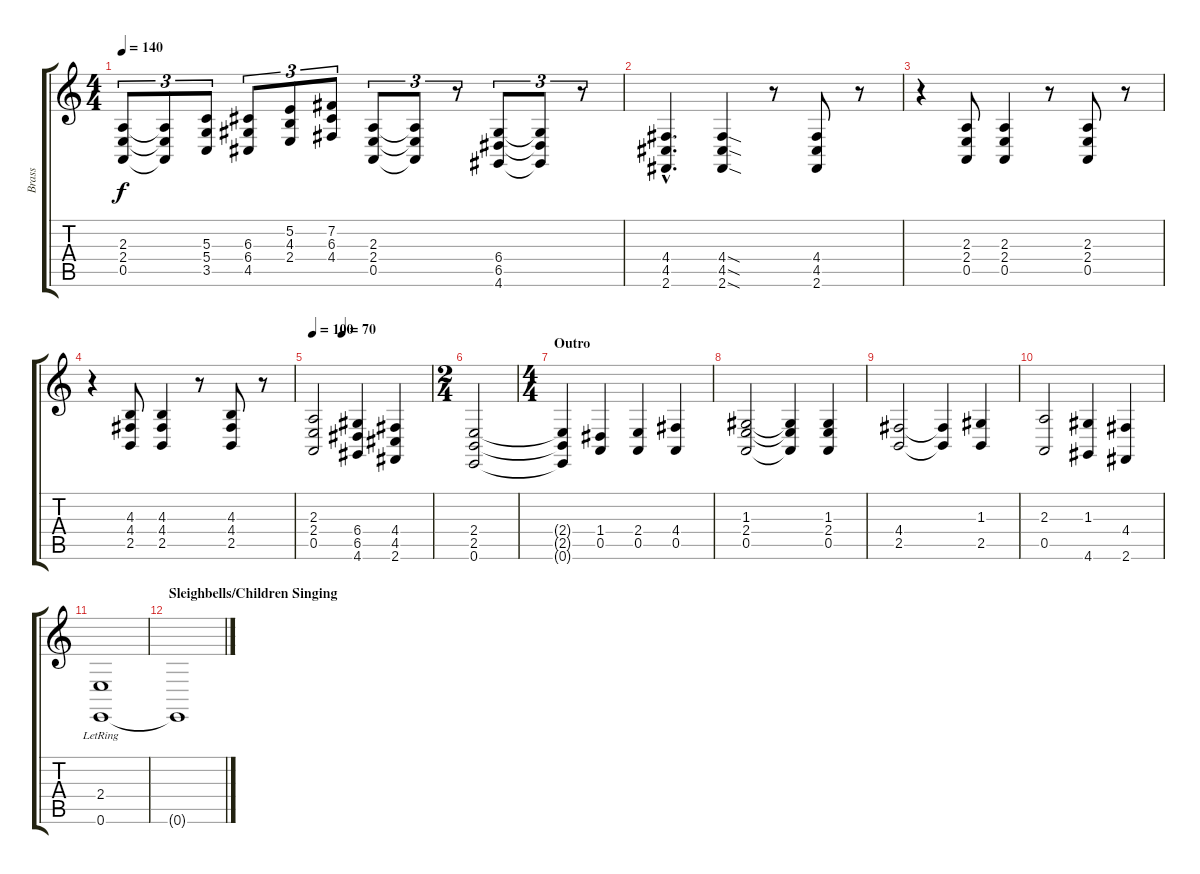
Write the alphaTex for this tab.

\track ("Brass" "Brass") {instrument brasssection}
\staff {score tabs}
\tuning (E4 B3 G3 D3 A2 E2) {hide}
\ts (4 4)
\tempo 140
\clef g2
\ks c
(2.3 2.4 0.5).8{tu (3 2) dy f} (2.3{t} 2.4{t} 0.5{t}).8{tu (3 2)} (5.3 5.4 3.5).8{tu (3 2)} (6.3 6.4 4.5).8{tu (3 2)} (5.2 4.3 2.4).8{tu (3 2)} (7.2 6.3 4.4).8{tu (3 2)} (2.3 2.4 0.5).8{tu (3 2)} (2.3{t} 2.4{t} 0.5{t}).8{tu (3 2)} r.8{tu (3 2)} (6.4 6.5 4.6).8{tu (3 2)} (6.4{t} 6.5{t} 4.6{t}).8{tu (3 2)} r.8{tu (3 2)} |
(4.4{hac} 4.5{hac} 2.6{hac}).4{d} (4.4{sod} 4.5{sod} 2.6{sod}).4 r.8 (4.4 4.5 2.6).8 r.8 |
r.4 (2.3 2.4 0.5).8 (2.3 2.4 0.5).4 r.8 (2.3 2.4 0.5).8 r.8 |
r.4 (4.3 4.4 2.5).8 (4.3 4.4 2.5).4 r.8 (4.3 4.4 2.5).8 r.8 |
\tempo 100
\tempo (70 0.25)
(2.3 2.4 0.5).2 (6.4 6.5 4.6).4 (4.4 4.5 2.6).4 |
\ts (2 4)
(2.4 2.5 0.6).2 |
\ts (4 4)
\section ("" "Outro")
(2.4{t} 2.5{t} 0.6{t}).4 (1.4 0.5).4 (2.4 0.5).4 (4.4 0.5).4 |
(1.3 2.4 0.5).2 (1.3{t} 2.4{t} 0.5{t}).4 (1.3 2.4 0.5).4 |
(4.4 2.5).2 (4.4{t} 2.5{t}).4 (1.3 2.5).4 |
(2.3 0.5).2 (1.3 4.6).4 (4.4 2.6).4 |
(2.4{lr} 0.6{lr}).1 |
\section ("" "Sleighbells/Children Singing")
0.6{t}.1
